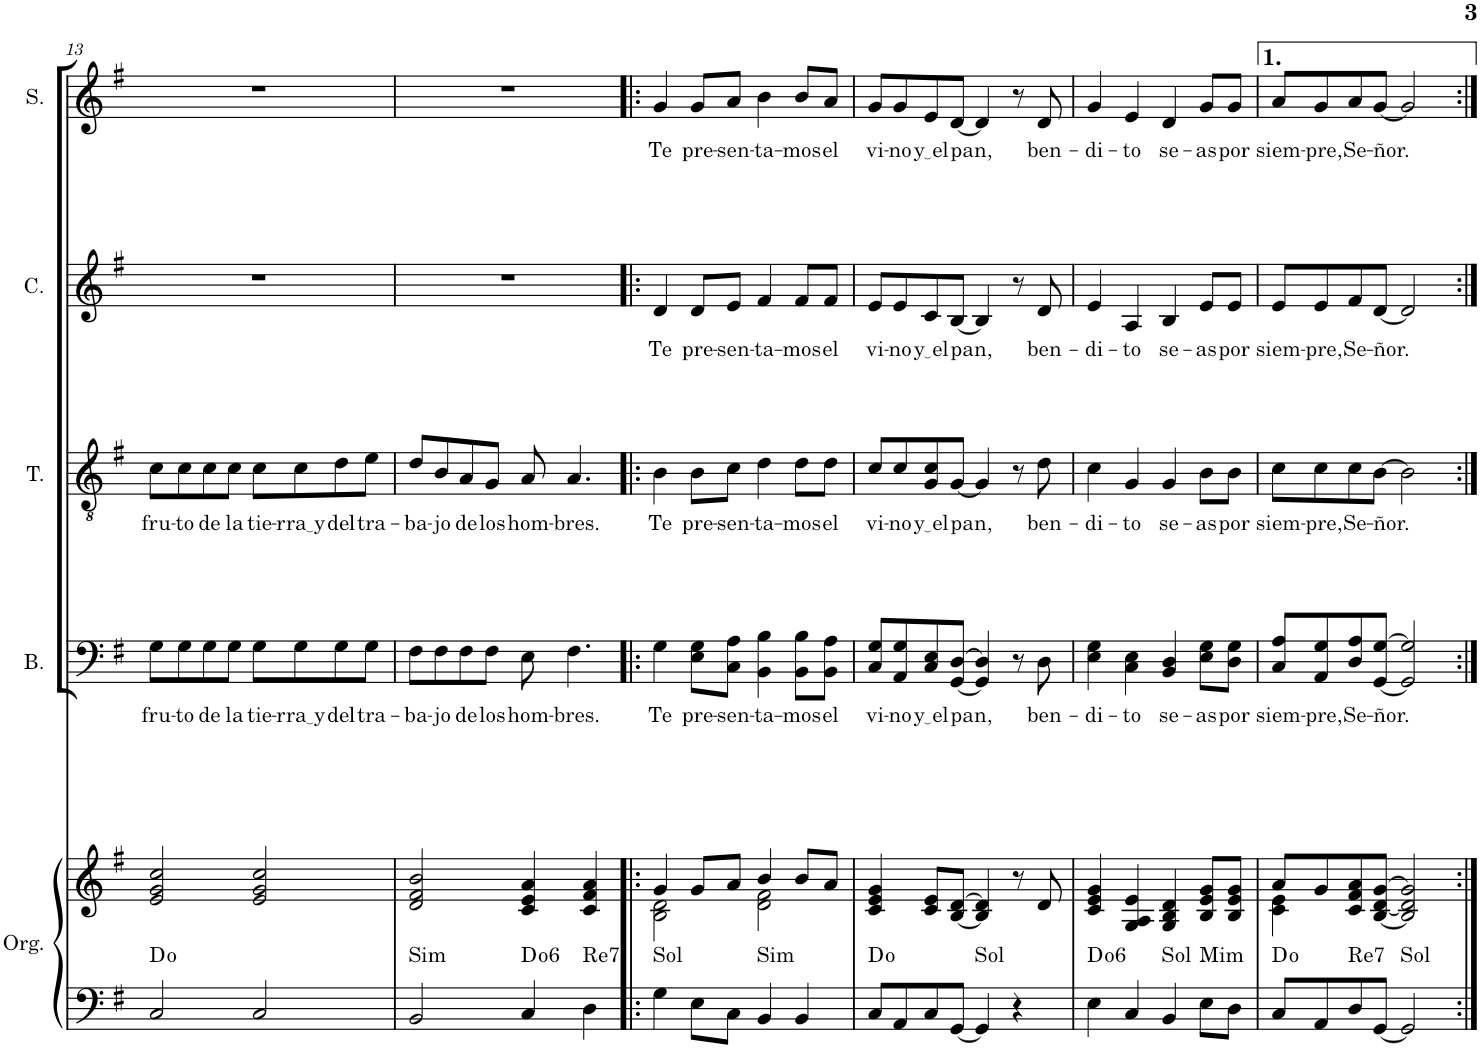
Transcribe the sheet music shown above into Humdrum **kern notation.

**kern	**kern	**harte	**kern	**text	**kern	**text	**kern	**text	**kern	**text
*part5	*part5	*part5	*part4	*part4	*part3	*part3	*part2	*part2	*part1	*part1
*staff6	*staff5	*	*staff4	*staff4	*staff3	*staff3	*staff2	*staff2	*staff1	*staff1
*I"Órgano	*	*	*I"Bajo	*	*I"Tenor	*	*I"Contralto	*	*I"Soprano	*
*	*	*	*I'B.	*	*I'T.	*	*I'C.	*	*I'S.	*
!!LO:PB:g=z
*clefF4	*clefG2	*	*clefF4	*	*clefGv2	*	*clefG2	*	*clefG2	*
*k[f#]	*k[f#]	*	*k[f#]	*	*k[f#]	*	*k[f#]	*	*k[f#]	*
*M4/4	*M4/4	*	*M4/4	*	*M4/4	*	*M4/4	*	*M4/4	*
*met(c)	*met(c)	*	*met(c)	*	*met(c)	*	*met(c)	*	*met(c)	*
=13	=13	=13	=13	=13	=13	=13	=13	=13	=13	=13
!	!	!	!	!LO:LY:b	!	!LO:LY:b	!	!	!	!
2C/	2e/ 2g/ 2cc/	D:dim	8G\L	fru-	8c\L	fru-	1r	.	1r	.
!	!	!	!	!LO:LY:b	!	!LO:LY:b	!	!	!	!
.	.	.	8G\	-to	8c\	-to	.	.	.	.
!	!	!	!	!LO:LY:b	!	!LO:LY:b	!	!	!	!
.	.	.	8G\	de	8c\	de	.	.	.	.
!	!	!	!	!LO:LY:b	!	!LO:LY:b	!	!	!	!
.	.	.	8G\J	la	8c\J	la	.	.	.	.
!	!	!	!	!LO:LY:b	!	!LO:LY:b	!	!	!	!
2C/	2e/ 2g/ 2cc/	.	8G\L	tie-	8c\L	tie-	.	.	.	.
!	!	!	!	!LO:LY:b	!	!LO:LY:b	!	!	!	!
.	.	.	8G\	rra y	8c\	rra y	.	.	.	.
!	!	!	!	!LO:LY:b	!	!LO:LY:b	!	!	!	!
.	.	.	8G\	del	8d\	del	.	.	.	.
!	!	!	!	!LO:LY:b	!	!LO:LY:b	!	!	!	!
.	.	.	8G\J	tra-	8e\J	tra-	.	.	.	.
=14	=14	=14	=14	=14	=14	=14	=14	=14	=14	=14
!	!	!LO:H:kt=Sim	!	!LO:LY:b	!	!LO:LY:b	!	!	!	!
2BB/	2d/ 2f#/ 2b/	N	8F#\L	-ba-	8d/L	-ba-	1r	.	1r	.
!	!	!	!	!LO:LY:b	!	!LO:LY:b	!	!	!	!
.	.	.	8F#\	-jo	8B/	-jo	.	.	.	.
!	!	!	!	!LO:LY:b	!	!LO:LY:b	!	!	!	!
.	.	.	8F#\	de	8A/	de	.	.	.	.
!	!	!	!	!LO:LY:b	!	!LO:LY:b	!	!	!	!
.	.	.	8F#\J	los	8G/J	los	.	.	.	.
!	!	!LO:H:kt=6	!	!LO:LY:b	!	!LO:LY:b	!	!	!	!
4C/	4c/ 4e/ 4a/	D:dim(6)	8E\	hom-	8A/	hom-	.	.	.	.
!	!	!	!	!LO:LY:b	!	!LO:LY:b	!	!	!	!
.	.	.	4.F#\	-bres.	4.A/	-bres.	.	.	.	.
!	!	!LO:H:kt=Re7	!	!	!	!	!	!	!	!
4D\	4c/ 4f#/ 4a/	N	.	.	.	.	.	.	.	.
=15!|:	=15!|:	=15!|:	=15!|:	=15!|:	=15!|:	=15!|:	=15!|:	=15!|:	=15!|:	=15!|:
*	*^	*	*	*	*	*	*	*	*	*
!	!	!	!LO:H:kt=Sol	!	!LO:LY:b	!	!LO:LY:b	!	!LO:LY:b	!	!LO:LY:b
4G\	4g/	2B\ 2d\	N	4G\	Te	4B\	Te	4d/	Te	4g/	Te
!	!	!	!	!	!LO:LY:b	!	!LO:LY:b	!	!LO:LY:b	!	!LO:LY:b
8E\L	8g/L	.	.	8E\ 8G\L	pre-	8B\L	pre-	8d/L	pre-	8g/L	pre-
!	!	!	!	!	!LO:LY:b	!	!LO:LY:b	!	!LO:LY:b	!	!LO:LY:b
8C\J	8a/J	.	.	8C\ 8A\J	-sen-	8c\J	-sen-	8e/J	-sen-	8a/J	-sen-
!	!	!	!LO:H:kt=Sim	!	!LO:LY:b	!	!LO:LY:b	!	!LO:LY:b	!	!LO:LY:b
4BB/	4b/	2d\ 2f#\	N	4BB\ 4B\	-ta-	4d\	-ta-	4f#/	-ta-	4b\	-ta-
!	!	!	!	!	!LO:LY:b	!	!LO:LY:b	!	!LO:LY:b	!	!LO:LY:b
4BB/	8b/L	.	.	8BB\ 8B\L	-mos	8d\L	-mos	8f#/L	-mos	8b/L	-mos
!	!	!	!	!	!LO:LY:b	!	!LO:LY:b	!	!LO:LY:b	!	!LO:LY:b
.	8a/J	.	.	8BB\ 8A\J	el	8d\J	el	8f#/J	el	8a/J	el
*	*v	*v	*	*	*	*	*	*	*	*	*
=16	=16	=16	=16	=16	=16	=16	=16	=16	=16	=16
!	!	!	!	!LO:LY:b	!	!LO:LY:b	!	!LO:LY:b	!	!LO:LY:b
8C/L	4c/ 4e/ 4g/	D:dim	8C/ 8G/L	vi-	8c/L	vi-	8e/L	vi-	8g/L	vi-
!	!	!	!	!LO:LY:b	!	!LO:LY:b	!	!LO:LY:b	!	!LO:LY:b
8AAn/	.	.	8AA/ 8G/	-no	8c/	-no	8e/	-no	8g/	-no
!	!	!	!	!LO:LY:b	!	!LO:LY:b	!	!LO:LY:b	!	!LO:LY:b
8C/	8c/ 8e/L	.	8C/ 8E/	y el	8G/ 8c/	y el	8c/	y el	8e/	y el
!	!	!	!	!LO:LY:b	!	!LO:LY:b	!	!LO:LY:b	!	!LO:LY:b
[8GG/J	[8B/ [8d/J	.	[8GG/ [8D/J	pan,	[8G/J	pan,	[8B/J	pan,	[8d/J	pan,
!	!	!LO:H:kt=Sol	!	!	!	!	!	!	!	!
4GG/]	4B/] 4d/]	N	4GG/] 4D/]	.	4G/]	.	4B/]	.	4d/]	.
4r	8r	.	8r	.	8r	.	8r	.	8r	.
!	!	!	!	!LO:LY:b	!	!LO:LY:b	!	!LO:LY:b	!	!LO:LY:b
.	8d/	.	8D\	ben-	8d\	ben-	8d/	ben-	8d/	ben-
=17	=17	=17	=17	=17	=17	=17	=17	=17	=17	=17
!	!	!LO:H:kt=6	!	!LO:LY:b	!	!LO:LY:b	!	!LO:LY:b	!	!LO:LY:b
4E\	4c/ 4e/ 4g/	D:dim(6)	4E\ 4G\	-di-	4c\	-di-	4e/	-di-	4g/	-di-
!	!	!	!	!LO:LY:b	!	!LO:LY:b	!	!LO:LY:b	!	!LO:LY:b
4C/	4G/ 4A/ 4e/	.	4C\ 4E\	-to	4G/	-to	4A/	-to	4e/	-to
!	!	!LO:H:kt=Sol	!	!LO:LY:b	!	!LO:LY:b	!	!LO:LY:b	!	!LO:LY:b
4BB/	4G/ 4B/ 4d/	N	4BB/ 4D/	se-	4G/	se-	4B/	se-	4d/	se-
!	!	!LO:H:kt=Mim	!	!LO:LY:b	!	!LO:LY:b	!	!LO:LY:b	!	!LO:LY:b
8E\L	8B/ 8e/ 8g/L	N	8E\ 8G\L	-as	8B\L	-as	8e/L	-as	8g/L	-as
!	!	!	!	!LO:LY:b	!	!LO:LY:b	!	!LO:LY:b	!	!LO:LY:b
8D\J	8B/ 8e/ 8g/J	.	8D\ 8G\J	por	8B\J	por	8e/J	por	8g/J	por
=18	=18	=18	=18	=18	=18	=18	=18	=18	=18	=18
*	*^	*	*	*	*	*	*	*	*	*
!	!	!	!	!	!LO:LY:b	!	!LO:LY:b	!	!LO:LY:b	!	!LO:LY:b
8C/L	8a/L	4c\ 4e\	D:dim	8C/ 8A/L	siem-	8c\L	siem-	8e/L	siem-	8a/L	siem-
!	!	!	!	!	!LO:LY:b	!	!LO:LY:b	!	!LO:LY:b	!	!LO:LY:b
8AAn/	8g/	.	.	8AA/ 8G/	-pre,	8c\	-pre,	8e/	-pre,	8g/	-pre,
!	!	!	!LO:H:kt=Re7	!	!LO:LY:b	!	!LO:LY:b	!	!LO:LY:b	!	!LO:LY:b
8D/	8c/ 8f#/ 8a/	2.ryy	N	8D/ 8A/	Se-	8c\	Se-	8f#/	Se-	8a/	Se-
!	!	!	!	!	!LO:LY:b	!	!LO:LY:b	!	!LO:LY:b	!	!LO:LY:b
[8GG/J	[8B/ [8d/ [8g/J	.	.	[8GG/ [8G/J	-ñor.	[8B\J	-ñor.	[8d/J	-ñor.	[8g/J	-ñor.
!	!	!	!LO:H:kt=Sol	!	!	!	!	!	!	!	!
2GG/]	2B/] 2d/] 2g/]	.	N	2GG/] 2G/]	.	2B\]	.	2d/]	.	2g/]	.
*	*v	*v	*	*	*	*	*	*	*	*	*
=:|!	=:|!	=:|!	=:|!	=:|!	=:|!	=:|!	=:|!	=:|!	=:|!	=:|!
*-	*-	*-	*-	*-	*-	*-	*-	*-	*-	*-
